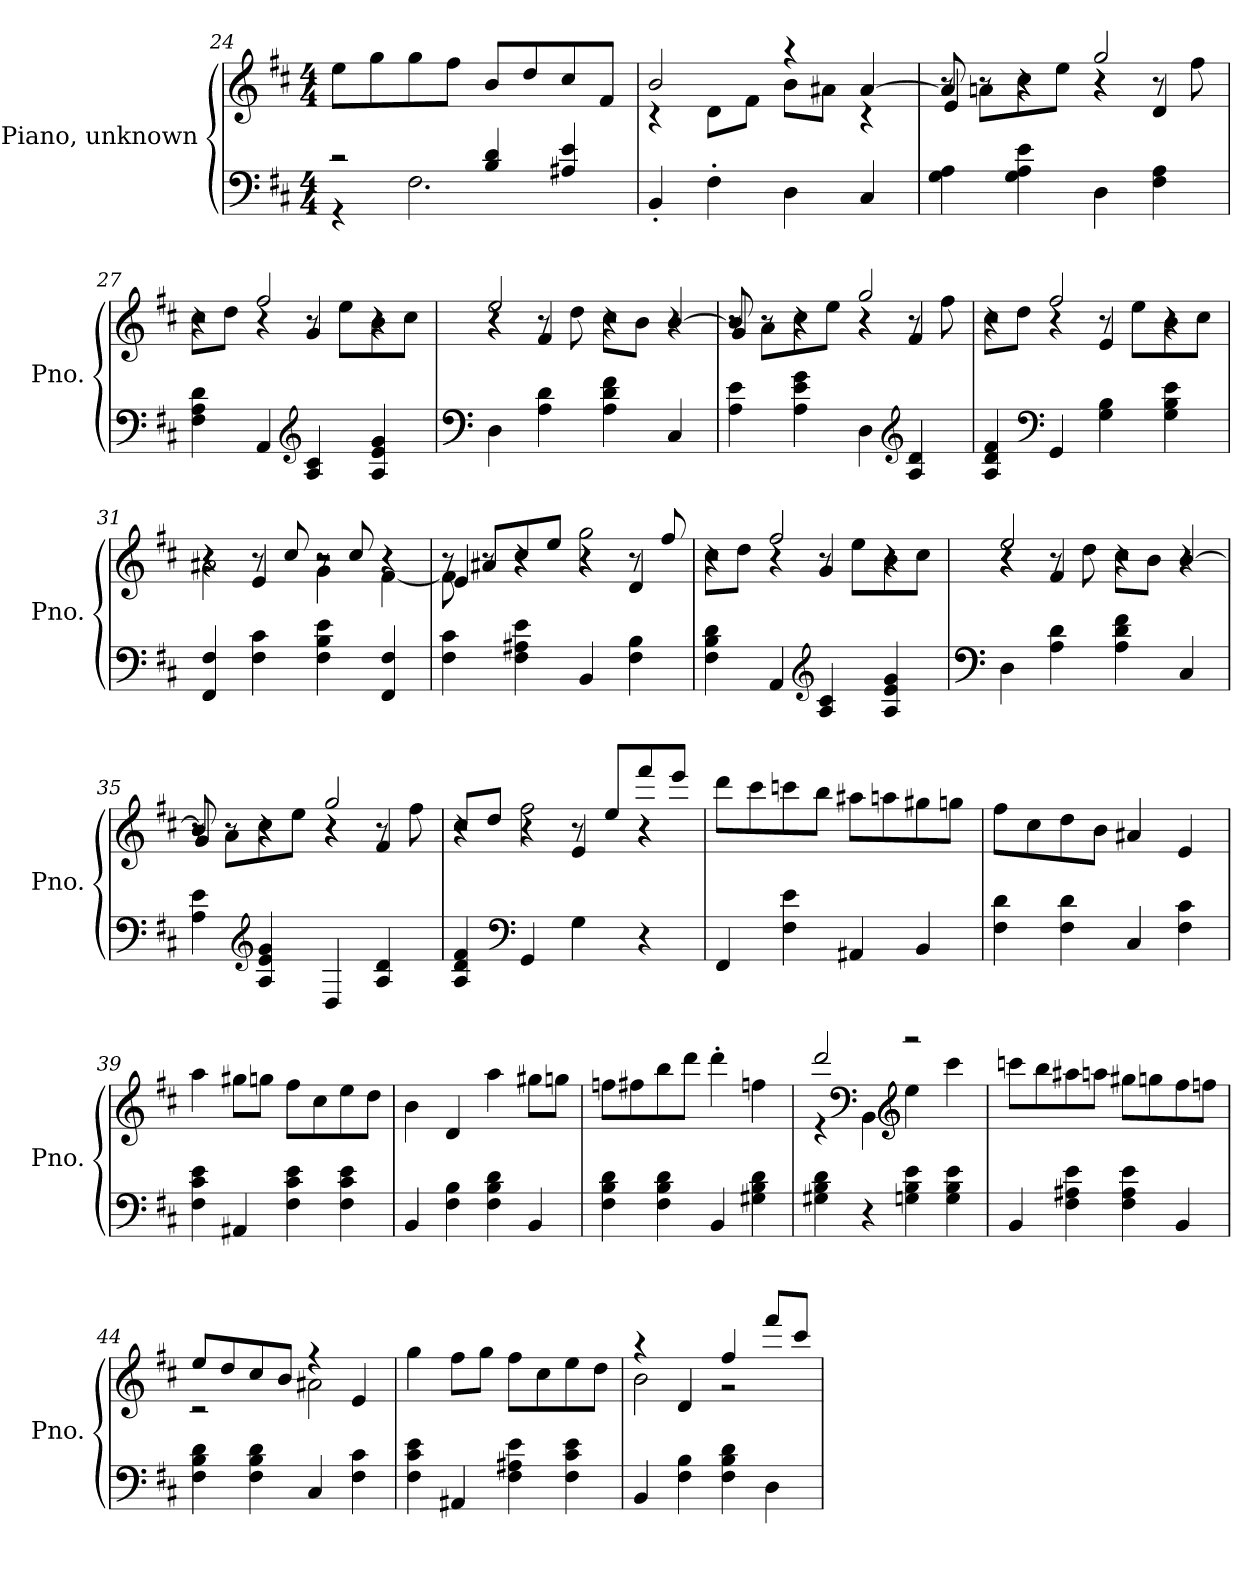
**kern	**kern
*part1	*part1
*staff2	*staff1
*I"Piano, unknown	*
*I'Pno.	*
*clefF4	*clefG2
*k[f#c#]	*k[f#c#]
*M4/4	*M4/4
=24	=24
*^	*
2r	4r	8ee\L
.	.	8gg\
.	2.F#\	8gg\
.	.	8ff#\J
4B/ 4d/	.	8b/L
.	.	8dd/
4A#X/ 4e/	.	8cc#/
.	.	8f#/J
*v	*v	*
=25	=25
*	*^
4BB'/	2b/	4r
4F#'\	.	8d\L
.	.	8f#\J
4D\	4r	8b\L
.	.	8a#X\J
4C#/	[4a#/	4r
!!LO:PB:g=z
=26	=26	=26
*	*	*^
4G\ 4A\	8a#/]	8r	4e/
.	8r	8an\L	.
4G\ 4A\ 4e\	4r	8cc#\	4r
.	.	8ee\J	.
4D\	2gg/	4r	4r
4F#\ 4A\	.	8r	4d/
.	.	8ff#\	.
=27	=27	=27	=27
4F#\ 4A\ 4d\	4r	8cc#\L	2r
.	.	8dd\J	.
4AA/	2ff#/	4r	.
*clefG2	*	*	*
4A/ 4c#/	.	8r	4g/
.	.	8ee\L	.
4A/ 4e/ 4g/	4r	8b\	4r
.	.	8cc#\J	.
=28	=28	=28	=28
*clefF4	*	*	*
4D\	2ee/	4r	4r
4A\ 4d\	.	8r	4f#/
.	.	8dd\	.
4A\ 4d\ 4f#\	4r	8cc#\L	2r
.	.	8b\J	.
4C#/	[4b/	4r	.
=29	=29	=29	=29
4A\ 4e\	8b/]	8r	4g/
.	8r	8a\L	.
4A\ 4e\ 4g\	4r	8cc#\	4r
.	.	8ee\J	.
4D\	2gg/	4r	4r
*clefG2	*	*	*
4A/ 4d/	.	8r	4f#/
.	.	8ff#\	.
!!LO:LB:g=z	!!	!!
=30	=30	=30	=30
4A/ 4d/ 4f#/	4r	8cc#\L	2r
.	.	8dd\J	.
*clefF4	*	*	*
4GG/	2ff#/	4r	.
4G\ 4B\	.	8r	4e/
.	.	8ee\L	.
4G\ 4B\ 4e\	4r	8b\	4r
.	.	8cc#\J	.
=31	=31	=31	=31
4FF#/ 4F#/	4r	2a#X\	4r
4F#\ 4c#\	8r	.	4e/
.	8cc#/	.	.
4F#\ 4B\ 4e\	8r	4g\	2r
.	8cc#/	.	.
4FF#/ 4F#/	4r	[4f#\	.
=32	=32	=32	=32
4F#\ 4c#\	8r	8f#\]	4e/
.	8a#X/L	8r	.
4F#\ 4A#X\ 4e\	8cc#/	4r	4r
.	8ee/J	.	.
4BB/	4r	2gg\	4r
4F#\ 4B\	8r	.	4d/
.	8ff#/	.	.
=33	=33	=33	=33
4F#\ 4B\ 4d\	4r	8cc#\L	2r
.	.	8dd\J	.
4AA/	2ff#/	4r	.
*clefG2	*	*	*
4A/ 4c#/	.	8r	4g/
.	.	8ee\L	.
4A/ 4e/ 4g/	4r	8b\	4r
.	.	8cc#\J	.
!!LO:LB:g=z	!!	!!
=34	=34	=34	=34
*clefF4	*	*	*
4D\	2ee/	4r	4r
4A\ 4d\	.	8r	4f#/
.	.	8dd\	.
4A\ 4d\ 4f#\	4r	8cc#\L	2r
.	.	8b\J	.
4C#/	[4b/	4r	.
=35	=35	=35	=35
4A\ 4e\	8b/]	8r	4g/
.	8r	8a\L	.
*clefG2	*	*	*
4A/ 4e/ 4g/	4r	8cc#\	4r
.	.	8ee\J	.
4D/	2gg/	4r	4r
4A/ 4d/	.	8r	4f#/
.	.	8ff#\	.
=36	=36	=36	=36
4A/ 4d/ 4f#/	8cc#/L	4r	2r
.	8dd/J	.	.
*clefF4	*	*	*
4GG/	4r	2ff#\	.
4G\	8r	.	4e/
.	8ee/L	.	.
4r	8fff#/	4r	4r
.	8eee/J	.	.
*	*v	*v	*v
=37	=37
4FF#/	8ddd\L
.	8ccc#\
4F#\ 4e\	8cccn\
.	8bb\J
4AA#X/	8aa#X\L
.	8aan\
4BB/	8gg#X\
.	8ggn\J
!!LO:LB:g=z
=38	=38
4F#\ 4d\	8ff#\L
.	8cc#\
4F#\ 4d\	8dd\
.	8b\J
4C#/	4a#X/
4F#\ 4c#\	4e/
=39	=39
4F#\ 4c#\ 4e\	4aa\
4AA#X/	8gg#X\L
.	8ggn\J
4F#\ 4c#\ 4e\	8ff#\L
.	8cc#\
4F#\ 4c#\ 4e\	8ee\
.	8dd\J
=40	=40
4BB/	4b\
4F#\ 4B\	4d/
4F#\ 4B\ 4d\	4aa\
4BB/	8gg#X\L
.	8ggn\J
=41	=41
4F#\ 4B\ 4d\	8ffn\L
.	8ff#X\
4F#\ 4B\ 4d\	8bb\
.	8ddd\J
4BB/	4ddd'\
4G#X\ 4B\ 4d\	4ffn\
=42	=42
*	*^
4G#X\ 4B\ 4d\	2ddd/	4r
*	*clefF4	*
4r	.	4BB\
*	*clefG2	*
4Gn\ 4B\ 4e\	2r	4ee\
4G\ 4B\ 4e\	.	4ccc#\
*	*v	*v
!!LO:LB:g=z
=43	=43
4BB/	8cccn\L
.	8bb\
4F#\ 4A#X\ 4e\	8aa#X\
.	8aan\J
4F#\ 4A#\ 4e\	8gg#X\L
.	8ggn\
4BB/	8ff#\
.	8ffn\J
=44	=44
*	*^
4F#\ 4B\ 4d\	8ee/L	2r
.	8dd/	.
4F#\ 4B\ 4d\	8cc#/	.
.	8b/J	.
4C#/	4r	2a#X\
4F#\ 4c#\	4e/	.
*	*v	*v
=45	=45
4F#\ 4c#\ 4e\	4gg\
4AA#X/	8ff#\L
.	8gg\J
4F#\ 4A#X\ 4e\	8ff#\L
.	8cc#\
4F#\ 4c#\ 4e\	8ee\
.	8dd\J
=46	=46
*	*^
4BB/	4r	2b\
4F#\ 4B\	4d/	.
4F#\ 4B\ 4d\	4ff#/	2r
4D\	8fff#/L	.
.	8ccc#/J	.
*	*v	*v
=	=
*-	*-
